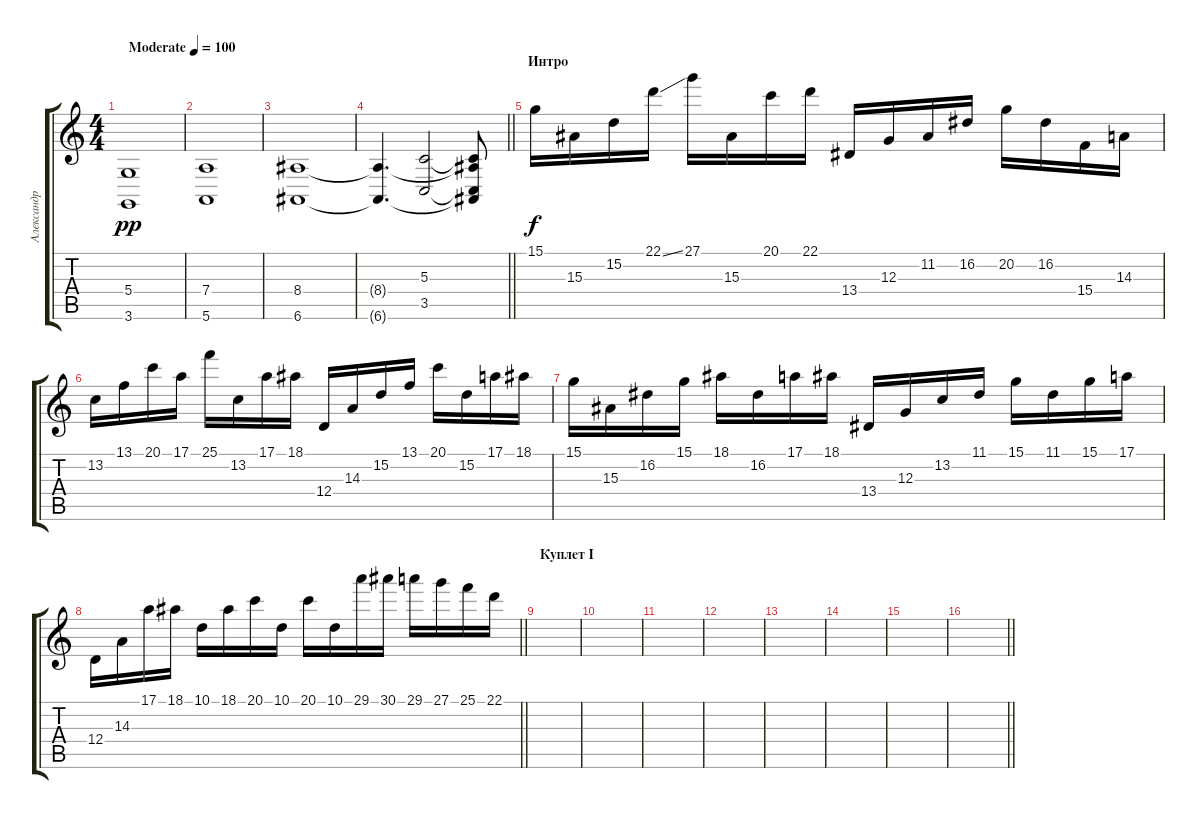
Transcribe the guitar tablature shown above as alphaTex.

\track ("Александр «Wish» Андрюхин" "Александр ") {instrument lead2sawtooth}
\staff {score tabs}
\tuning (E4 B3 G3 D3 A2 E2) {hide}
\ts (4 4)
\tempo (100 "Moderate")
\clef g2
\ks c
(5.4 3.6).1{dy pp instrument pad2warm} |
(7.4 5.6).1 |
(8.4 6.6).1 |
\barLineRight lightlight
(8.4{t} 6.6{t}).4{d} (5.3 3.5).2 (5.3{t} 8.4{t} 3.5{t} 6.6{t}).8 |
\section ("" "Интро")
15.1.16{dy f volume 13 instrument lead2sawtooth} 15.3.16 15.2.16 22.1{ss}.16 27.1.16 15.3.16 20.1.16 22.1.16 13.4.16 12.3.16 11.2.16 16.2.16 20.2.16 16.2.16 15.4.16 14.3.16 |
13.2.16 13.1.16 20.1.16 17.1.16 25.1.16 13.2.16 17.1.16 18.1.16 12.4.16 14.3.16 15.2.16 13.1.16 20.1.16 15.2.16 17.1.16 18.1.16 |
15.1.16 15.3.16 16.2.16 15.1.16 18.1.16 16.2.16 17.1.16 18.1.16 13.4.16 12.3.16 13.2.16 11.1.16 15.1.16 11.1.16 15.1.16 17.1.16 |
\barLineRight lightlight
12.4.16 14.3.16 17.1.16 18.1.16 10.1.16 18.1.16 20.1.16 10.1.16 20.1.16 10.1.16 29.1.16 30.1.16 29.1.16 27.1.16 25.1.16 22.1.16 |
\section ("" "Куплет I")
|
|
|
|
|
|
|
\barLineRight lightlight
